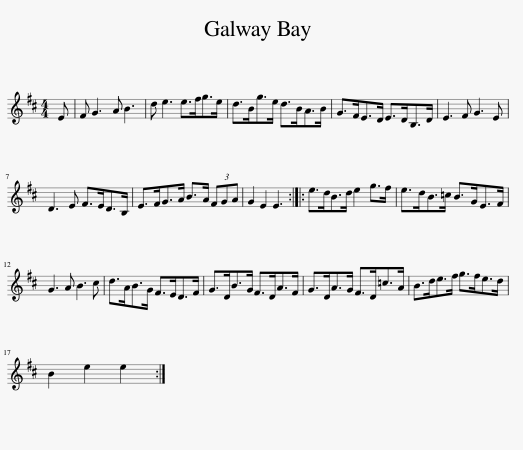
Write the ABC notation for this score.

X:1
L:1/8
M:4/4
I:linebreak $
K:D
V:1 treble
V:1
 E | F G3 A B3 | d e3 e>fg>e | d>Bg>e d>BA>B | G>FE>D E>DB,>D | %5
 E3 F G3 E |$ D3 E F>ED>B, | E>FG>A B>A (3FGA | G2 E2 E3 :: e>dB>d e2 g>f | %10
 e>dB>=c B>GE>F |$ G3 A B3 c | d>AB>G F>ED>F | G>DB>G F>DA>F | G>DA>G F>D=c>A | %15
 B>de>f g>fe>d |$ B2 e2 e2 :| %17
